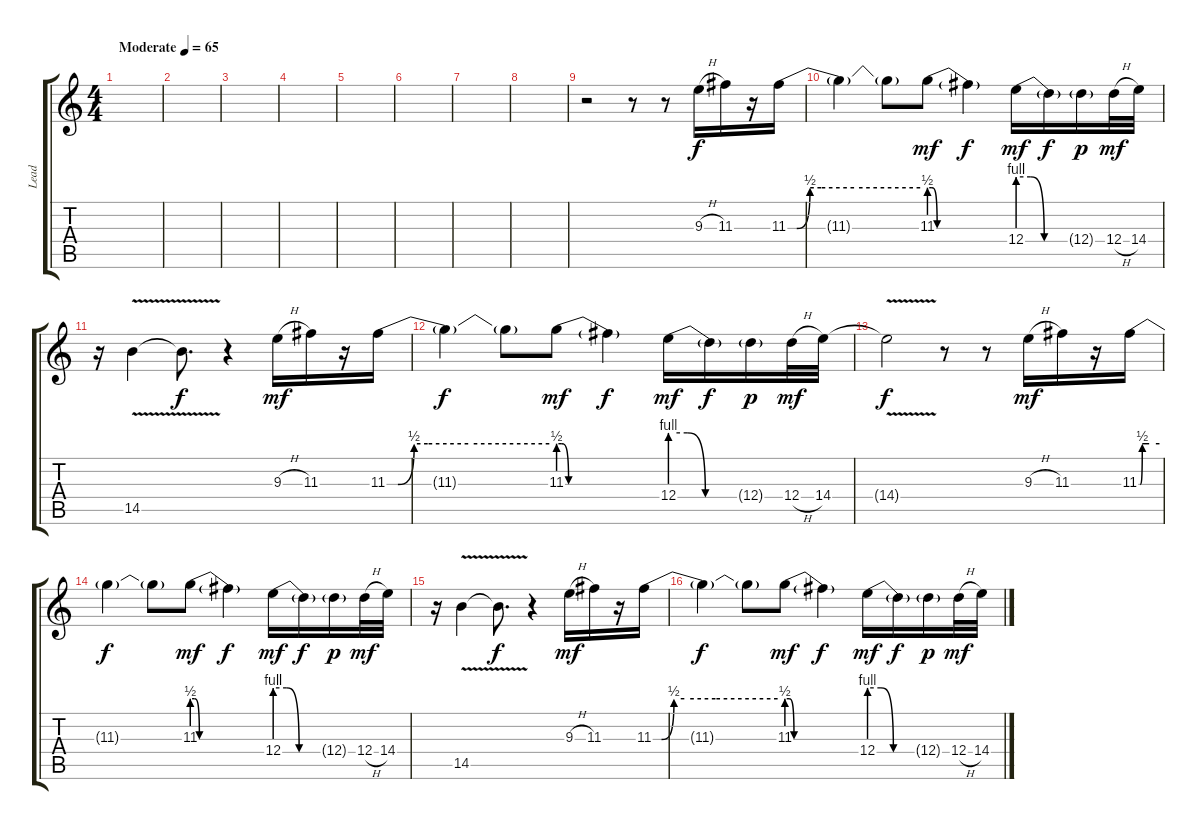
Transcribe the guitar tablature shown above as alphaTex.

\track ("Lead" "Lead") {instrument overdrivenguitar}
\staff {score tabs}
\tuning (E4 B3 G3 D3 A2 E2) {hide}
\ts (4 4)
\tempo (65 "Moderate")
\clef g2
\ks c
|
|
|
|
|
|
|
|
r.2 r.8 r.8 9.3{h}.16 11.3.16 r.16 11.3{be (custom 0 0 4 0 10 2 15 2 30 2 60 2)}.16 |
11.3{t}.4{dy f} 11.3{t}.8 11.3{be (custom 0 2 2 2 6 0 10 0 15 0 20 0 30 0 60 0)}.8{dy mf} 11.3{t}.4{dy f} 12.4{be (custom 0 4 15 4 31 0 60 0)}.16{dy mf} 12.4{t}.16{dy f} 12.4{g}.16{dy p} 12.4{h}.32{dy mf} 14.4.32 |
r.16 14.5{v}.4 14.5{t}.8{d dy f} r.4 9.3{h}.16{dy mf} 11.3.16 r.16 11.3{be (custom 0 0 4 0 10 2 15 2 30 2 60 2)}.16 |
11.3{t}.4{dy f} 11.3{t}.8 11.3{be (custom 0 2 2 2 6 0 10 0 15 0 20 0 30 0 60 0)}.8{dy mf} 11.3{t}.4{dy f} 12.4{be (custom 0 4 15 4 31 0 60 0)}.16{dy mf} 12.4{t}.16{dy f} 12.4{g}.16{dy p} 12.4{h}.32{dy mf} 14.4.32 |
14.4{v t}.2{dy f} r.8 r.8 9.3{h}.16{dy mf} 11.3.16 r.16 11.3{be (custom 0 0 4 0 10 2 15 2 30 2 60 2)}.16 |
11.3{t}.4{dy f} 11.3{t}.8 11.3{be (custom 0 2 2 2 6 0 10 0 15 0 20 0 30 0 60 0)}.8{dy mf} 11.3{t}.4{dy f} 12.4{be (custom 0 4 15 4 31 0 60 0)}.16{dy mf} 12.4{t}.16{dy f} 12.4{g}.16{dy p} 12.4{h}.32{dy mf} 14.4.32 |
r.16 14.5{v}.4 14.5{t}.8{d dy f} r.4 9.3{h}.16{dy mf} 11.3.16 r.16 11.3{be (custom 0 0 4 0 10 2 15 2 30 2 60 2)}.16 |
11.3{t}.4{dy f} 11.3{t}.8 11.3{be (custom 0 2 2 2 6 0 10 0 15 0 20 0 30 0 60 0)}.8{dy mf} 11.3{t}.4{dy f} 12.4{be (custom 0 4 15 4 31 0 60 0)}.16{dy mf} 12.4{t}.16{dy f} 12.4{g}.16{dy p} 12.4{h}.32{dy mf} 14.4.32
